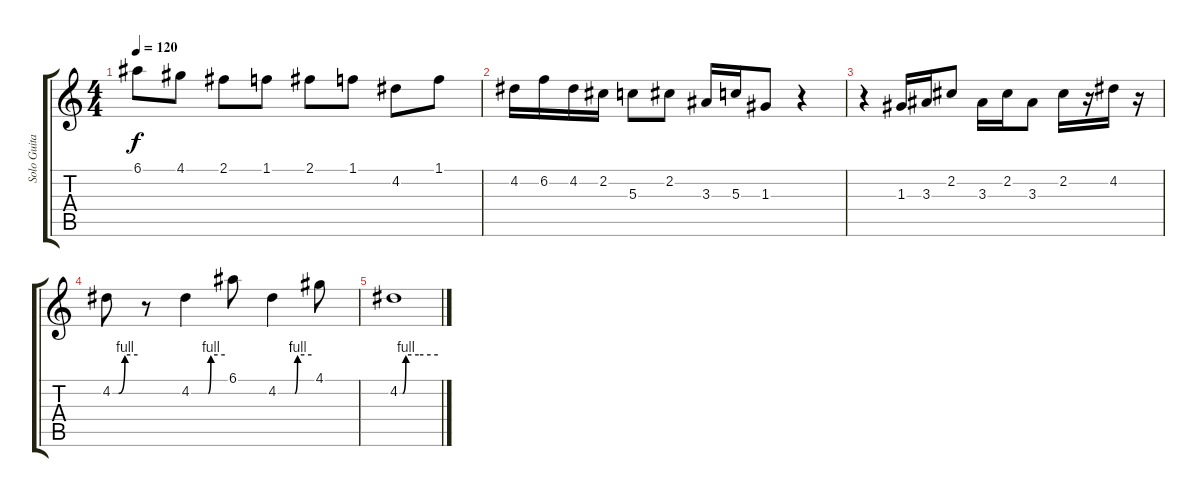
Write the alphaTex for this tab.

\track ("Solo Guitar" "Solo Guita") {instrument overdrivenguitar}
\staff {score tabs}
\tuning (E4 B3 G3 D3 A2 E2) {hide}
\ts (4 4)
\tempo 120
\clef g2
\ks c
6.1.8{dy f} 4.1.8 2.1.8 1.1.8 2.1.8 1.1.8 4.2.8 1.1.8 |
4.2.16 6.2.16 4.2.16 2.2.16 5.3.8 2.2.8 3.3.16 5.3.16 1.3.8 r.4 |
r.4 1.3.16 3.3.16 2.2.8 3.3.16 2.2.16 3.3.8 2.2.16 r.16 4.2.16 r.16 |
4.2{be (custom 0 0 15 0 30 4 60 4)}.8 r.8 4.2{be (custom 0 0 30 0 35 4 60 4)}.4 6.1.8 4.2{be (custom 0 0 30 0 35 4 60 4)}.4 4.1.8 |
4.2{be (custom 0 0 5 0 10 4 30 4 60 4)}.1
